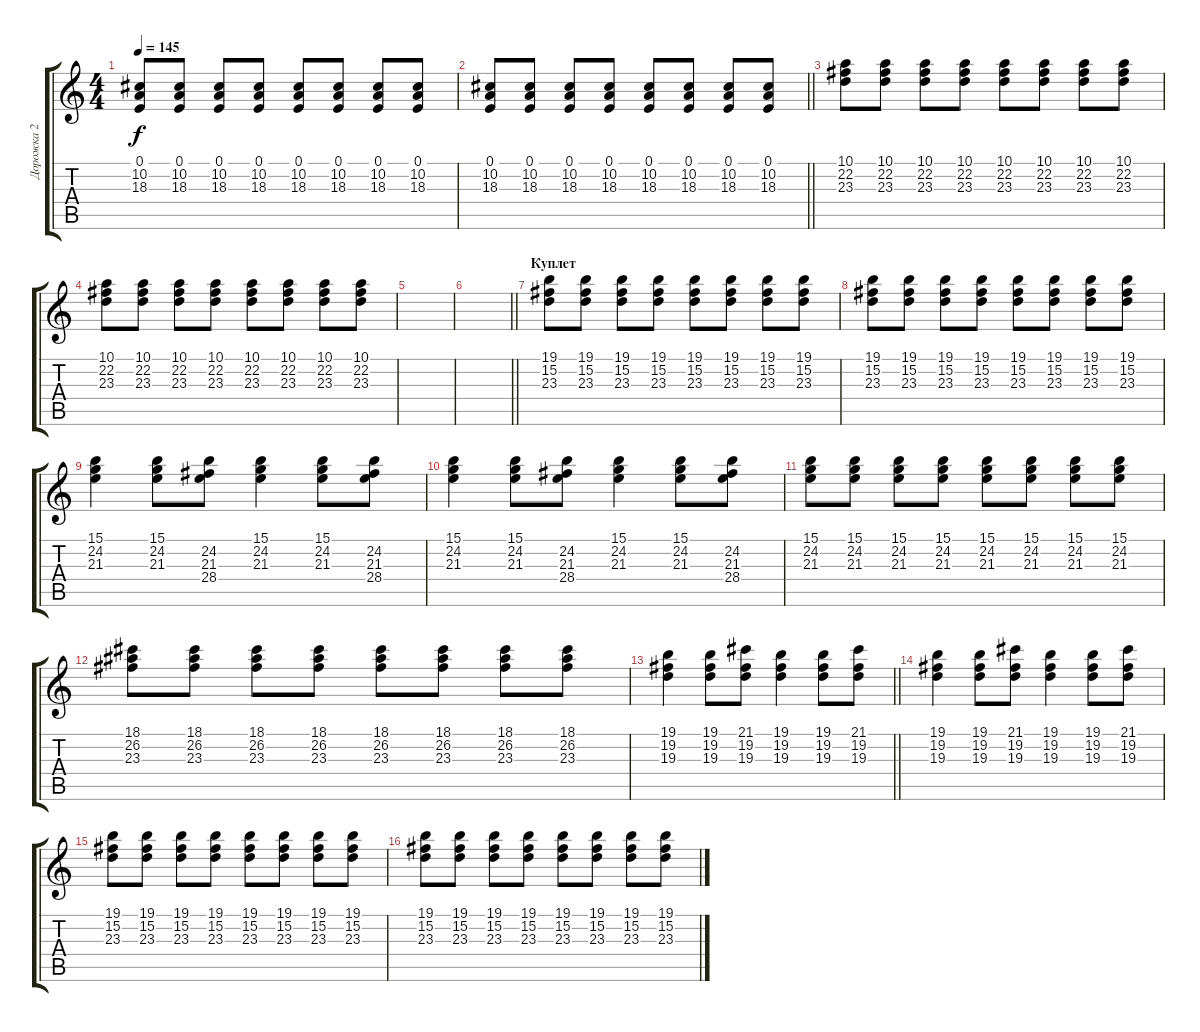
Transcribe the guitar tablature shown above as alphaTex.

\track ("Дорожка 2" "Дорожка 2") {instrument harmonica}
\staff {score tabs}
\tuning (E4 B3 G3 D3 A2 E2) {hide}
\ts (4 4)
\tempo 145
\clef g2
\ks c
(0.1 10.2 18.3).8{dy f} (0.1 10.2 18.3).8 (0.1 10.2 18.3).8 (0.1 10.2 18.3).8 (0.1 10.2 18.3).8 (0.1 10.2 18.3).8 (0.1 10.2 18.3).8 (0.1 10.2 18.3).8 |
\barLineRight lightlight
(0.1 10.2 18.3).8 (0.1 10.2 18.3).8 (0.1 10.2 18.3).8 (0.1 10.2 18.3).8 (0.1 10.2 18.3).8 (0.1 10.2 18.3).8 (0.1 10.2 18.3).8 (0.1 10.2 18.3).8 |
(10.1 22.2 23.3).8 (10.1 22.2 23.3).8 (10.1 22.2 23.3).8 (10.1 22.2 23.3).8 (10.1 22.2 23.3).8 (10.1 22.2 23.3).8 (10.1 22.2 23.3).8 (10.1 22.2 23.3).8 |
(10.1 22.2 23.3).8 (10.1 22.2 23.3).8 (10.1 22.2 23.3).8 (10.1 22.2 23.3).8 (10.1 22.2 23.3).8 (10.1 22.2 23.3).8 (10.1 22.2 23.3).8 (10.1 22.2 23.3).8 |
|
\barLineRight lightlight
|
\section ("" "Куплет")
(19.1 15.2 23.3).8 (19.1 15.2 23.3).8 (19.1 15.2 23.3).8 (19.1 15.2 23.3).8 (19.1 15.2 23.3).8 (19.1 15.2 23.3).8 (19.1 15.2 23.3).8 (19.1 15.2 23.3).8 |
(19.1 15.2 23.3).8 (19.1 15.2 23.3).8 (19.1 15.2 23.3).8 (19.1 15.2 23.3).8 (19.1 15.2 23.3).8 (19.1 15.2 23.3).8 (19.1 15.2 23.3).8 (19.1 15.2 23.3).8 |
(15.1 24.2 21.3).4 (15.1 24.2 21.3).8 (24.2 21.3 28.4).8 (15.1 24.2 21.3).4 (15.1 24.2 21.3).8 (24.2 21.3 28.4).8 |
(15.1 24.2 21.3).4 (15.1 24.2 21.3).8 (24.2 21.3 28.4).8 (15.1 24.2 21.3).4 (15.1 24.2 21.3).8 (24.2 21.3 28.4).8 |
(15.1 24.2 21.3).8 (15.1 24.2 21.3).8 (15.1 24.2 21.3).8 (15.1 24.2 21.3).8 (15.1 24.2 21.3).8 (15.1 24.2 21.3).8 (15.1 24.2 21.3).8 (15.1 24.2 21.3).8 |
(18.1 26.2 23.3).8 (18.1 26.2 23.3).8 (18.1 26.2 23.3).8 (18.1 26.2 23.3).8 (18.1 26.2 23.3).8 (18.1 26.2 23.3).8 (18.1 26.2 23.3).8 (18.1 26.2 23.3).8 |
\barLineRight lightlight
(19.1 19.2 19.3).4 (19.1 19.2 19.3).8 (21.1 19.2 19.3).8 (19.1 19.2 19.3).4 (19.1 19.2 19.3).8 (21.1 19.2 19.3).8 |
(19.1 19.2 19.3).4 (19.1 19.2 19.3).8 (21.1 19.2 19.3).8 (19.1 19.2 19.3).4 (19.1 19.2 19.3).8 (21.1 19.2 19.3).8 |
(19.1 15.2 23.3).8 (19.1 15.2 23.3).8 (19.1 15.2 23.3).8 (19.1 15.2 23.3).8 (19.1 15.2 23.3).8 (19.1 15.2 23.3).8 (19.1 15.2 23.3).8 (19.1 15.2 23.3).8 |
(19.1 15.2 23.3).8 (19.1 15.2 23.3).8 (19.1 15.2 23.3).8 (19.1 15.2 23.3).8 (19.1 15.2 23.3).8 (19.1 15.2 23.3).8 (19.1 15.2 23.3).8 (19.1 15.2 23.3).8
